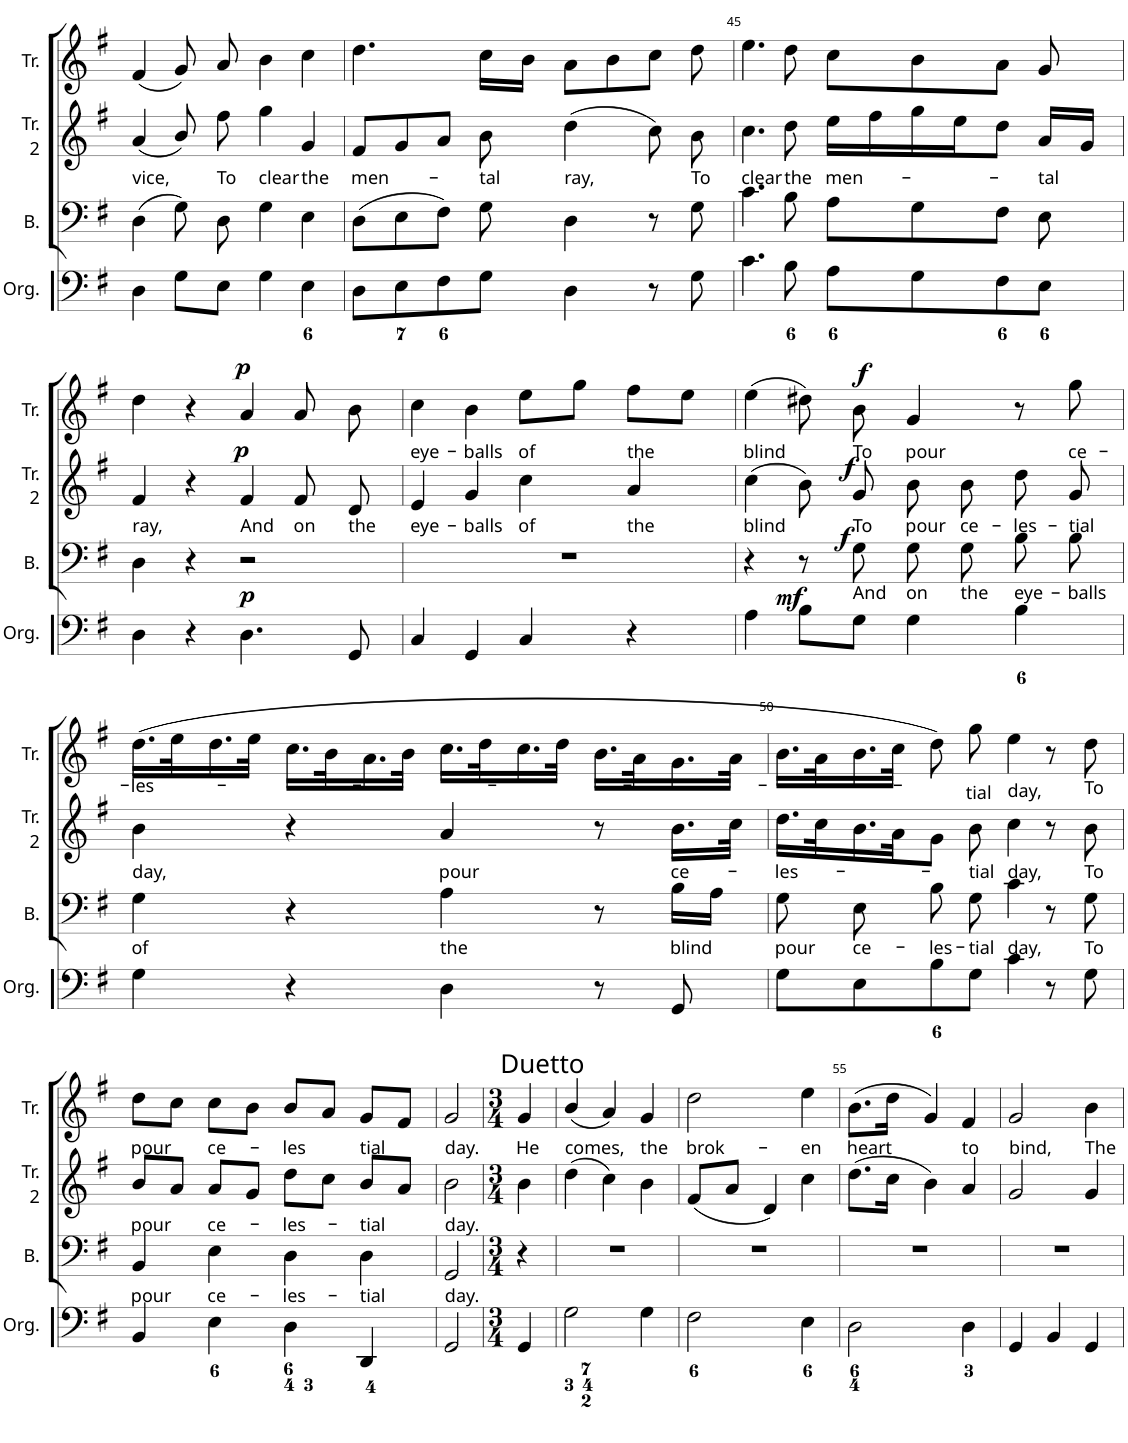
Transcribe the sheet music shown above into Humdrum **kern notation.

**kern	**dynam	**kern	**text	**dynam	**kern	**text	**dynam	**kern	**text	**dynam
*part4	*part4	*part3	*part3	*part3	*part2	*part2	*part2	*part1	*part1	*part1
*staff4	*staff4	*staff3	*staff3	*staff3	*staff2	*staff2	*staff2	*staff1	*staff1	*staff1
*I"Organ	*	*I"Bass	*	*	*I"Treble 2	*	*	*I"Treble	*	*
*I'Org.	*	*I'B.	*	*	*I'Tr. 2	*	*	*I'Tr.	*	*
!!LO:PB:g=z
*clefF4	*	*clefF4	*	*	*clefG2	*	*	*clefG2	*	*
*k[f#]	*	*k[f#]	*	*	*k[f#]	*	*	*k[f#]	*	*
*M4/4	*	*M4/4	*	*	*M4/4	*	*	*M4/4	*	*
*met(c)	*	*met(c)	*	*	*met(c)	*	*	*met(c)	*	*
=43	=43	=43	=43	=43	=43	=43	=43	=43	=43	=43
!	!	!	!	!	!	!LO:LY:b	!	!	!	!
4D\	.	(4D\	.	.	(4a/	vice,	.	(4f#/	.	.
8G\L	.	8G\)	.	.	8b/)	.	.	8g/)	.	.
!	!	!	!	!	!	!LO:LY:b	!	!	!	!
8E\J	.	8D\	.	.	8ff#\	To	.	8a/	.	.
!	!	!	!	!	!	!LO:LY:b	!	!	!	!
4G\	.	4G\	.	.	4gg\	clear	.	4b\	.	.
!	!	!	!	!	!	!LO:LY:b	!	!	!	!
4E\	.	4E\	.	.	4g/	the	.	4cc\	.	.
=44	=44	=44	=44	=44	=44	=44	=44	=44	=44	=44
!	!	!	!	!	!	!LO:LY:b	!	!	!	!
8D\L	.	(8D\L	.	.	8f#/L	men-	.	4.dd\	.	.
8E\	.	8E\	.	.	8g/	.	.	.	.	.
8F#\	.	8F#\J)	.	.	8a/J	.	.	.	.	.
!	!	!	!	!	!	!LO:LY:b	!	!	!	!
8G\J	.	8G\	.	.	8b\	-tal	.	16cc\LL	.	.
.	.	.	.	.	.	.	.	16b\JJ	.	.
!	!	!	!	!	!	!LO:LY:b	!	!	!	!
4D\	.	4D\	.	.	(4dd\	ray,	.	8a\L	.	.
.	.	.	.	.	.	.	.	8b\	.	.
8r	.	8r	.	.	8cc\)	.	.	8cc\J	.	.
!	!	!	!	!	!	!LO:LY:b	!	!	!	!
8G\	.	8G\	.	.	8b\	To	.	8dd\	.	.
=45	=45	=45	=45	=45	=45	=45	=45	=45	=45	=45
!	!	!	!	!	!	!LO:LY:b	!	!	!	!
4.c\	.	4.c\	.	.	4.cc\	clear	.	4.ee\	.	.
!	!	!	!	!	!	!LO:LY:b	!	!	!	!
8B\	.	8B\	.	.	8dd\	the	.	8dd\	.	.
!	!	!	!	!	!	!LO:LY:b	!	!	!	!
8A\L	.	8A\L	.	.	16ee\LL	men-	.	8cc\L	.	.
.	.	.	.	.	16ff#\	.	.	.	.	.
8G\	.	8G\	.	.	16gg\	.	.	8b\	.	.
.	.	.	.	.	16ee\J	.	.	.	.	.
8F#\	.	8F#\J	.	.	8dd\J	.	.	8a\J	.	.
!	!	!	!	!	!	!LO:LY:b	!	!	!	!
8E\J	.	8E\	.	.	16a/LL	-tal	.	8g/	.	.
.	.	.	.	.	16g/JJ	.	.	.	.	.
!!LO:LB:g=z
=46	=46	=46	=46	=46	=46	=46	=46	=46	=46	=46
!	!	!	!	!	!	!LO:LY:b	!	!	!	!
4D\	.	4D\	.	.	4f#/	ray,	.	4dd\	.	.
4r	.	4r	.	.	4r	.	.	4r	.	.
!	!LO:DY:a	!	!	!	!	!LO:LY:b	!LO:DY:a	!	!	!LO:DY:a
4.D\	p	2r	.	.	4f#/	And	p	4a/	.	p
!	!	!	!	!	!	!LO:LY:b	!	!	!	!
.	.	.	.	.	8f#/	on	.	8a/	.	.
!	!	!	!	!	!	!LO:LY:b	!	!	!	!
8GG/	.	.	.	.	8d/	the	.	8b\	.	.
=47	=47	=47	=47	=47	=47	=47	=47	=47	=47	=47
!	!	!	!	!	!	!LO:LY:b	!	!	!LO:LY:b	!
4C/	.	1r	.	.	4e/	eye-	.	4cc\	eye-	.
!	!	!	!	!	!	!LO:LY:b	!	!	!LO:LY:b	!
4GG/	.	.	.	.	4g/	-balls	.	4b\	-balls	.
!	!	!	!	!	!	!LO:LY:b	!	!	!LO:LY:b	!
4C/	.	.	.	.	4cc\	of	.	8ee\L	of	.
.	.	.	.	.	.	.	.	8gg\J	.	.
!	!	!	!	!	!	!LO:LY:b	!	!	!LO:LY:b	!
4r	.	.	.	.	4a/	the	.	8ff#\L	the	.
.	.	.	.	.	.	.	.	8ee\J	.	.
=48	=48	=48	=48	=48	=48	=48	=48	=48	=48	=48
!	!	!	!	!	!	!LO:LY:b	!	!	!LO:LY:b	!
4A\	.	4r	.	.	(4cc\	blind	.	(4ee\	blind	.
!	!LO:DY:a	!	!	!	!	!	!	!	!	!
8B\L	mf	8r	.	.	8b\)	.	.	8dd#X\)	.	.
!	!	!	!LO:LY:b	!LO:DY:b	!	!LO:LY:b	!LO:DY:b	!	!LO:LY:b	!LO:DY:a
8G\J	.	8G\	And	f	8g/	To	f	8b\	To	f
!	!	!	!LO:LY:b	!	!	!LO:LY:b	!	!	!LO:LY:b	!
4G\	.	8G\	on	.	8b\	pour	.	4g/	pour	.
!	!	!	!LO:LY:b	!	!	!LO:LY:b	!	!	!	!
.	.	8G\	the	.	8b\	ce-	.	.	.	.
!	!	!	!LO:LY:b	!	!	!LO:LY:b	!	!	!	!
4B\	.	8B\	eye-	.	8dd\	-les-	.	8r	.	.
!	!	!	!LO:LY:b	!	!	!LO:LY:b	!	!	!LO:LY:b	!
.	.	8B\	-balls	.	8g/	-tial	.	8gg\	ce-	.
!!LO:LB:g=z
=49	=49	=49	=49	=49	=49	=49	=49	=49	=49	=49
!	!	!	!LO:LY:b	!	!	!LO:LY:b	!	!	!LO:LY:b	!
4G\	.	4G\	of	.	4b\	day,	.	(16.dd\LL	-les-	.
.	.	.	.	.	.	.	.	32ee\K	.	.
.	.	.	.	.	.	.	.	16.dd\	.	.
.	.	.	.	.	.	.	.	32ee\JJk	.	.
4r	.	4r	.	.	4r	.	.	16.cc\LL	.	.
.	.	.	.	.	.	.	.	32b\K	.	.
.	.	.	.	.	.	.	.	16.a\	.	.
.	.	.	.	.	.	.	.	32b\JJk	.	.
!	!	!	!LO:LY:b	!	!	!LO:LY:b	!	!	!	!
4D\	.	4A\	the	.	4a/	pour	.	16.cc\LL	.	.
.	.	.	.	.	.	.	.	32dd\K	.	.
.	.	.	.	.	.	.	.	16.cc\	.	.
.	.	.	.	.	.	.	.	32dd\JJk	.	.
8r	.	8r	.	.	8r	.	.	16.b\LL	.	.
.	.	.	.	.	.	.	.	32a\K	.	.
!	!	!	!LO:LY:b	!	!	!LO:LY:b	!	!	!	!
8GG/	.	16B\LL	blind	.	16.b\LL	ce-	.	16.g\	.	.
.	.	16A\JJ	.	.	.	.	.	.	.	.
.	.	.	.	.	32cc\JJk	.	.	32a\JJk	.	.
=50	=50	=50	=50	=50	=50	=50	=50	=50	=50	=50
!	!	!	!LO:LY:b	!	!	!LO:LY:b	!	!	!	!
8G\L	.	8G\	pour	.	16.dd\LL	-les-	.	16.b\LL	.	.
.	.	.	.	.	32cc\K	.	.	32a\K	.	.
!	!	!	!LO:LY:b	!	!	!	!	!	!	!
8E\	.	8E\	ce-	.	16.b\	.	.	16.b\	.	.
.	.	.	.	.	32a\JK	.	.	32cc\JJk	.	.
!	!	!	!LO:LY:b	!	!	!	!	!	!	!
8B\	.	8B\	-les-	.	8g\J	.	.	8dd\)	.	.
!	!	!	!LO:LY:b	!	!	!LO:LY:b	!	!	!LO:LY:b	!
8G\J	.	8G\	-tial	.	8b\	-tial	.	8gg\	tial	.
!	!	!	!LO:LY:b	!	!	!LO:LY:b	!	!	!LO:LY:b	!
4c\	.	4c\	day,	.	4cc\	day,	.	4ee\	day,	.
8r	.	8r	.	.	8r	.	.	8r	.	.
!	!	!	!LO:LY:b	!	!	!LO:LY:b	!	!	!LO:LY:b	!
8G\	.	8G\	To	.	8b\	To	.	8dd\	To	.
!!LO:LB:g=z
=51	=51	=51	=51	=51	=51	=51	=51	=51	=51	=51
!	!	!	!LO:LY:b	!	!	!LO:LY:b	!	!	!LO:LY:b	!
4BB/	.	4BB/	pour	.	8b/L	pour	.	8dd\L	pour	.
.	.	.	.	.	8a/J	.	.	8cc\J	.	.
!	!	!	!LO:LY:b	!	!	!LO:LY:b	!	!	!LO:LY:b	!
4E\	.	4E\	ce-	.	8a/L	ce-	.	8cc\L	ce-	.
.	.	.	.	.	8g/J	.	.	8b\J	.	.
!	!	!	!LO:LY:b	!	!	!LO:LY:b	!	!	!LO:LY:b	!
4D\	.	4D\	-les-	.	8dd\L	-les-	.	8b/L	-les	.
.	.	.	.	.	8cc\J	.	.	8a/J	.	.
!	!	!	!LO:LY:b	!	!	!LO:LY:b	!	!	!LO:LY:b	!
4DD/	.	4D\	-tial	.	8b/L	-tial	.	8g/L	tial	.
.	.	.	.	.	8a/J	.	.	8f#/J	.	.
=52	=52	=52	=52	=52	=52	=52	=52	=52	=52	=52
!	!	!	!LO:LY:b	!	!	!LO:LY:b	!	!	!LO:LY:b	!
2GG/	.	2GG/	day.	.	2b\	day.	.	2g/	day.	.
=52	=52	=52	=52	=52	=52	=52	=52	=52	=52	=52
*M3/4	*	*M3/4	*	*	*M3/4	*	*	*M3/4	*	*
!	!	!	!	!	!	!	!	!LO:TX:a:t=Duetto	!	!
!	!	!	!	!	!	!	!	!	!LO:LY:b	!
4GG/	.	4r	.	.	4b\	.	.	4g/	He	.
=53	=53	=53	=53	=53	=53	=53	=53	=53	=53	=53
!	!	!	!	!	!	!	!	!	!LO:LY:b	!
2G\	.	2.r	.	.	(4dd\	.	.	(4b/	comes,	.
.	.	.	.	.	4cc\)	.	.	4a/)	.	.
!	!	!	!	!	!	!	!	!	!LO:LY:b	!
4G\	.	.	.	.	4b\	.	.	4g/	the	.
=54	=54	=54	=54	=54	=54	=54	=54	=54	=54	=54
!	!	!	!	!	!	!	!	!	!LO:LY:b	!
2F#\	.	2.r	.	.	(8f#/L	.	.	2dd\	brok-	.
.	.	.	.	.	8a/J	.	.	.	.	.
.	.	.	.	.	4d/)	.	.	.	.	.
!	!	!	!	!	!	!	!	!	!LO:LY:b	!
4E\	.	.	.	.	4cc\	.	.	4ee\	-en	.
=55	=55	=55	=55	=55	=55	=55	=55	=55	=55	=55
!	!	!	!	!	!	!	!	!	!LO:LY:b	!
2D\	.	2.r	.	.	(8.dd\L	.	.	(8.b\L	heart	.
.	.	.	.	.	16cc\Jk	.	.	16dd\Jk	.	.
.	.	.	.	.	4b\)	.	.	4g/)	.	.
!	!	!	!	!	!	!	!	!	!LO:LY:b	!
4D\	.	.	.	.	4a/	.	.	4f#/	to	.
=56	=56	=56	=56	=56	=56	=56	=56	=56	=56	=56
!	!	!	!	!	!	!	!	!	!LO:LY:b	!
4GG/	.	2.r	.	.	2g/	.	.	2g/	bind,	.
4BB/	.	.	.	.	.	.	.	.	.	.
!	!	!	!	!	!	!	!	!	!LO:LY:b	!
4GG/	.	.	.	.	4g/	.	.	4b\	The	.
=	=	=	=	=	=	=	=	=	=	=
*-	*-	*-	*-	*-	*-	*-	*-	*-	*-	*-
